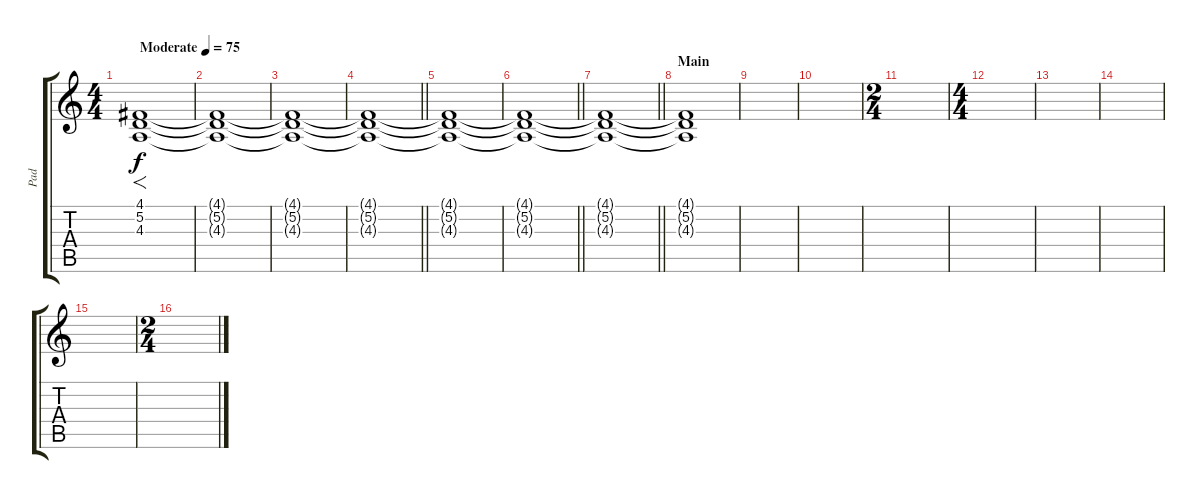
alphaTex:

\track ("Pad" "Pad") {instrument pad2warm}
\staff {score tabs}
\tuning (D4 A3 F3 C3 G2 D2) {hide}
\ts (4 4)
\tempo (75 "Moderate")
\clef g2
\ks c
(4.1 5.2 4.3).1{f dy f instrument pad2warm} |
(4.1{t} 5.2{t} 4.3{t}).1 |
(4.1{t} 5.2{t} 4.3{t}).1 |
\barLineRight lightlight
(4.1{t} 5.2{t} 4.3{t}).1 |
(4.1{t} 5.2{t} 4.3{t}).1 |
\barLineRight lightlight
(4.1{t} 5.2{t} 4.3{t}).1 |
\barLineRight lightlight
(4.1{t} 5.2{t} 4.3{t}).1 |
\section ("" "Main")
(4.1{t} 5.2{t} 4.3{t}).1{volume 0} |
|
|
\ts (2 4)
|
\ts (4 4)
|
|
|
|
\ts (2 4)
